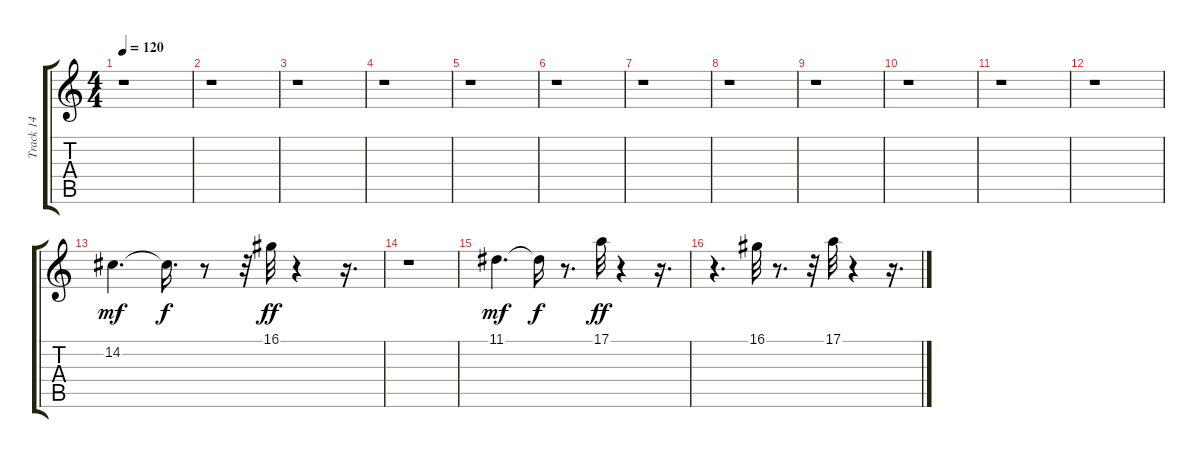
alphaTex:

\track ("Track 14" "Track 14") {instrument vibraphone}
\staff {score tabs}
\tuning (E4 B3 G3 D3 A2 E2) {hide}
\ts (4 4)
\tempo 120
\clef g2
\ks c
r.1{dy mf} |
r.1 |
r.1 |
r.1 |
r.1 |
r.1 |
r.1 |
r.1 |
r.1 |
r.1 |
r.1 |
r.1 |
14.2.4{d} 14.2{t}.16{d dy f} r.8 r.32 16.1.32{dy ff} r.4 r.16{d} |
r.1 |
11.1.4{d dy mf} 11.1{t}.16{dy f} r.8{d} 17.1.32{dy ff} r.4 r.16{d} |
r.4{d} 16.1.32 r.8{d} r.32 17.1.32 r.4 r.16{d}
